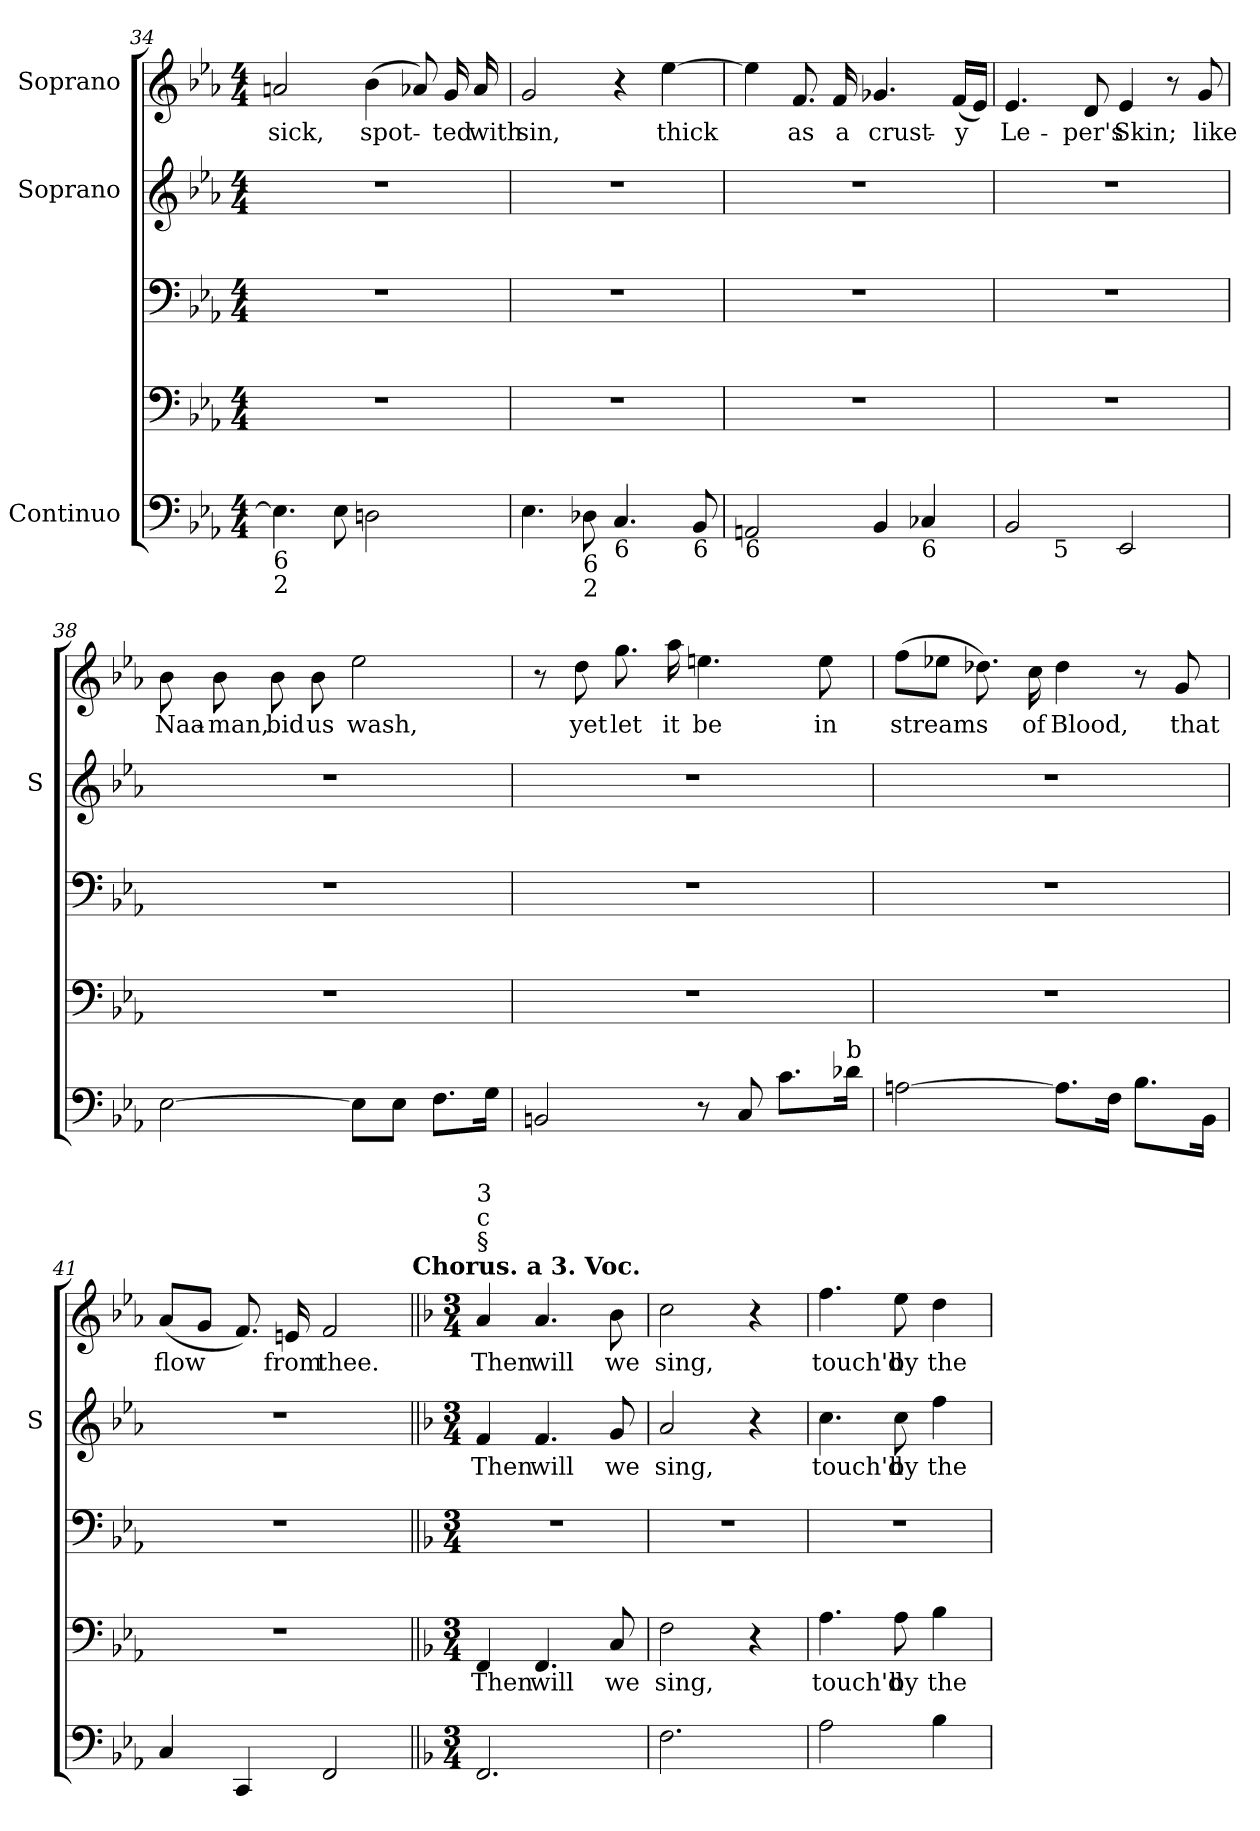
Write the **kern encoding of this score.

**kern	**kern	**text	**kern	**kern	**text	**kern	**text
*part5	*part4	*part4	*part3	*part2	*part2	*part1	*part1
*staff5	*staff4	*staff4	*staff3	*staff2	*staff2	*staff1	*staff1
*I"Continuo	*	*	*	*I"Soprano	*	*I"Soprano	*
*	*	*	*	*I'S	*	*	*
*clefF4	*clefF4	*	*clefF4	*clefG2	*	*clefG2	*
*	*	*	*	*	*	*ITrd7c12	*
*k[b-e-a-]	*k[b-e-a-]	*	*k[b-e-a-]	*k[b-e-a-]	*	*k[b-e-a-]	*
*E-:	*E-:	*	*E-:	*E-:	*	*E-:	*
*M4/4	*M4/4	*	*M4/4	*M4/4	*	*M4/4	*
=34	=34	=34	=34	=34	=34	=34	=34
!LO:TX:b:t=6	!	!	!	!	!	!	!
!LO:TX:b:t=2	!	!	!	!	!	!	!
!	!	!	!	!	!	!	!LO:LY:b
4.E-\]	1r	.	1r	1r	.	2An/	sick,
8E-\	.	.	.	.	.	.	.
!	!	!	!	!	!	!	!LO:LY:b
2Dn\	.	.	.	.	.	(>4B-\	spot-
.	.	.	.	.	.	8A-X/)	.
!	!	!	!	!	!	!	!LO:LY:b
.	.	.	.	.	.	16G/	-ted
!	!	!	!	!	!	!	!LO:LY:b
.	.	.	.	.	.	16A-/	with
!!LO:PB:g=z
=35	=35	=35	=35	=35	=35	=35	=35
!	!	!	!	!	!	!	!LO:LY:b
4.E-\	1r	.	1r	1r	.	2G/	sin,
!LO:TX:b:t=6	!	!	!	!	!	!	!
!LO:TX:b:t=2	!	!	!	!	!	!	!
8D-X\	.	.	.	.	.	.	.
!LO:TX:b:t=6	!	!	!	!	!	!	!
4.C/	.	.	.	.	.	4r	.
!	!	!	!	!	!	!	!LO:LY:b
.	.	.	.	.	.	[>4e-\	thick
!LO:TX:b:t=6	!	!	!	!	!	!	!
8BB-/	.	.	.	.	.	.	.
=36	=36	=36	=36	=36	=36	=36	=36
!LO:TX:b:t=6	!	!	!	!	!	!	!
2AAn/	1r	.	1r	1r	.	4e-\]	.
!	!	!	!	!	!	!	!LO:LY:b
.	.	.	.	.	.	8.F/	as
!	!	!	!	!	!	!	!LO:LY:b
.	.	.	.	.	.	16F/	a
!	!	!	!	!	!	!	!LO:LY:b
4BB-/	.	.	.	.	.	4.G-X/	crust-
!LO:TX:b:t=6	!	!	!	!	!	!	!
4C-X/	.	.	.	.	.	.	.
!	!	!	!	!	!	!	!LO:LY:b
.	.	.	.	.	.	(<16F/LL	-y
.	.	.	.	.	.	16E-/JJ)	.
=37	=37	=37	=37	=37	=37	=37	=37
!LO:TX:b:t=b6	!	!	!	!	!	!	!
!	!	!	!	!	!	!	!LO:LY:b
*^	*	*	*	*	*	*	*
2BB-/	4ryy	1r	.	1r	1r	.	4.E-/	Le-
!	!LO:TX:b:t=5	!	!	!	!	!	!	!
.	2.ryy	.	.	.	.	.	.	.
!	!	!	!	!	!	!	!	!LO:LY:b
.	.	.	.	.	.	.	8D/	-per's
!	!	!	!	!	!	!	!	!LO:LY:b
2EE-/	.	.	.	.	.	.	4E-/	Skin;
.	.	.	.	.	.	.	8r	.
!	!	!	!	!	!	!	!	!LO:LY:b
.	.	.	.	.	.	.	8G/	like
!!LO:LB:g=z
=38	=38	=38	=38	=38	=38	=38	=38	=38
!	!	!	!	!	!	!	!	!LO:LY:b
*v	*v	*	*	*	*	*	*	*
[>2E-\	1r	.	1r	1r	.	8B-\	Naa-
!	!	!	!	!	!	!	!LO:LY:b
.	.	.	.	.	.	8B-\	-man,
!	!	!	!	!	!	!	!LO:LY:b
.	.	.	.	.	.	8B-\	bid
!	!	!	!	!	!	!	!LO:LY:b
.	.	.	.	.	.	8B-\	us
!	!	!	!	!	!	!	!LO:LY:b
8E-\L]	.	.	.	.	.	2e-\	wash,
8E-\J	.	.	.	.	.	.	.
8.F\L	.	.	.	.	.	.	.
16G\Jk	.	.	.	.	.	.	.
=39	=39	=39	=39	=39	=39	=39	=39
2BBn/	1r	.	1r	1r	.	8r	.
!	!	!	!	!	!	!	!LO:LY:b
.	.	.	.	.	.	8d\	yet
!	!	!	!	!	!	!	!LO:LY:b
.	.	.	.	.	.	8.g\	let
!	!	!	!	!	!	!	!LO:LY:b
.	.	.	.	.	.	16a-\	it
!	!	!	!	!	!	!	!LO:LY:b
8r	.	.	.	.	.	4.en\	be
8C/	.	.	.	.	.	.	.
8.c\L	.	.	.	.	.	.	.
!	!	!	!	!	!	!	!LO:LY:b
.	.	.	.	.	.	8e\	in
!LO:TX:a:t=b	!	!	!	!	!	!	!
16d-\Jk	.	.	.	.	.	.	.
=40	=40	=40	=40	=40	=40	=40	=40
!	!	!	!	!	!	!	!LO:LY:b
[>2An\	1r	.	1r	1r	.	(>8f\L	streams
.	.	.	.	.	.	8e-X\J	.
.	.	.	.	.	.	8.d-X\)	.
!	!	!	!	!	!	!	!LO:LY:b
.	.	.	.	.	.	16c\	of
!	!	!	!	!	!	!	!LO:LY:b
8.A\L]	.	.	.	.	.	4d-\	Blood,
16F\Jk	.	.	.	.	.	.	.
8.B-\L	.	.	.	.	.	8r	.
!	!	!	!	!	!	!	!LO:LY:b
.	.	.	.	.	.	8G/	that
16BB-\Jk	.	.	.	.	.	.	.
!!LO:LB:g=z
=41	=41	=41	=41	=41	=41	=41	=41
!	!	!	!	!	!	!	!LO:LY:b
4C/	1r	.	1r	1r	.	(<8A-/L	flow
.	.	.	.	.	.	8G/J	.
4CC/	.	.	.	.	.	8.F/)	.
!	!	!	!	!	!	!	!LO:LY:b
.	.	.	.	.	.	16En/	from
!	!	!	!	!	!	!	!LO:LY:b
2FF/	.	.	.	.	.	2F/	thee.
!	!	!	!	!	!	!LO:TX:a:B:t=Chorus. a 3. Voc.	!
=42||	=42||	=42||	=42||	=42||	=42||	=42||	=42||
*k[b-]	*k[b-]	*	*k[b-]	*k[b-]	*	*k[b-]	*
*F:	*F:	*	*F:	*F:	*	*F:	*
*M3/4	*M3/4	*	*M3/4	*M3/4	*	*M3/4	*
!	!	!	!	!	!	!LO:TX:a:t=§	!
!	!	!	!	!	!	!LO:TX:a:t=c	!
!	!	!	!	!	!	!LO:TX:a:t=3	!
!	!	!LO:LY:b	!LO:N:vis=1	!	!LO:LY:b	!	!LO:LY:b
2.FF/	4FF/	Then	2.r	4f/	Then	4A/	Then
!	!	!LO:LY:b	!	!	!LO:LY:b	!	!LO:LY:b
.	4.FF/	will	.	4.f/	will	4.A/	will
!	!	!LO:LY:b	!	!	!LO:LY:b	!	!LO:LY:b
.	8C/	we	.	8g/	we	8B-\	we
=43	=43	=43	=43	=43	=43	=43	=43
!	!	!LO:LY:b	!LO:N:vis=1	!	!LO:LY:b	!	!LO:LY:b
2.F\	2F\	sing,	2.r	2a/	sing,	2c\	sing,
.	4r	.	.	4r	.	4r	.
=44	=44	=44	=44	=44	=44	=44	=44
!	!	!LO:LY:b	!LO:N:vis=1	!	!LO:LY:b	!	!LO:LY:b
2A\	4.A\	touch'd	2.r	4.cc\	touch'd	4.f\	touch'd
!	!	!LO:LY:b	!	!	!LO:LY:b	!	!LO:LY:b
.	8A\	by	.	8cc\	by	8e\	by
!	!	!LO:LY:b	!	!	!LO:LY:b	!	!LO:LY:b
4B-\	4B-\	the	.	4ff\	the	4d\	the
=	=	=	=	=	=	=	=
*-	*-	*-	*-	*-	*-	*-	*-
